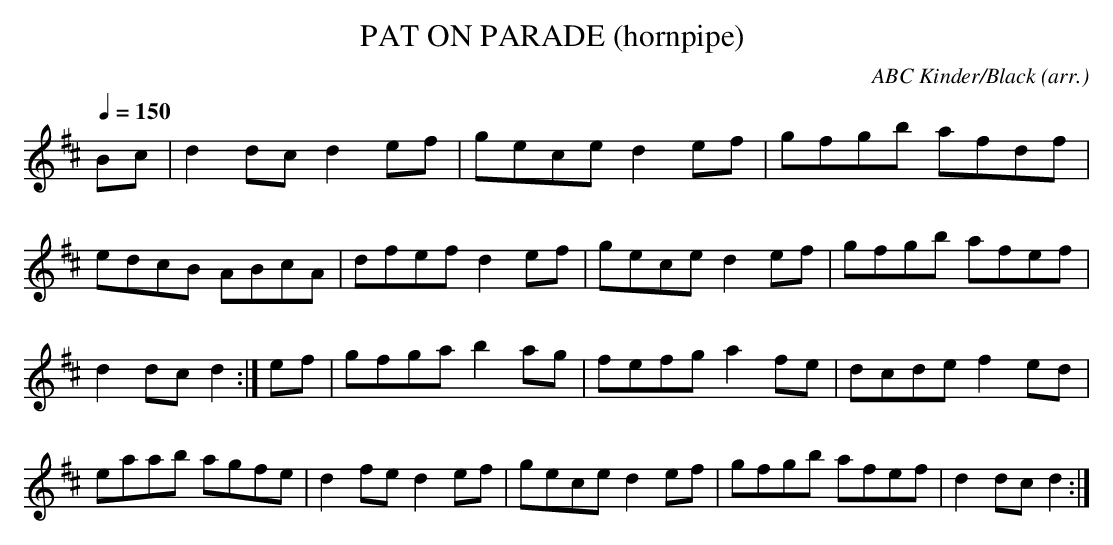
X:1
T:PAT ON PARADE (hornpipe) \
C:ABC Kinder/Black (arr.)\
M:4/4\
L:1/8\
Q:1/4=150\
K:D\
Bc|d2dc d2ef|gece d2ef|gfgb afdf|edcB ABcA|\
dfef d2 ef|gece d2ef|gfgb afef|d2 dc d2 :|\
ef|gfga b2ag|fefg a2 fe|dcde f2 ed|eaab agfe|\
d2fe d2ef|gece d2ef|gfgb afef|d2 dc d2 :|\
\
\
\
